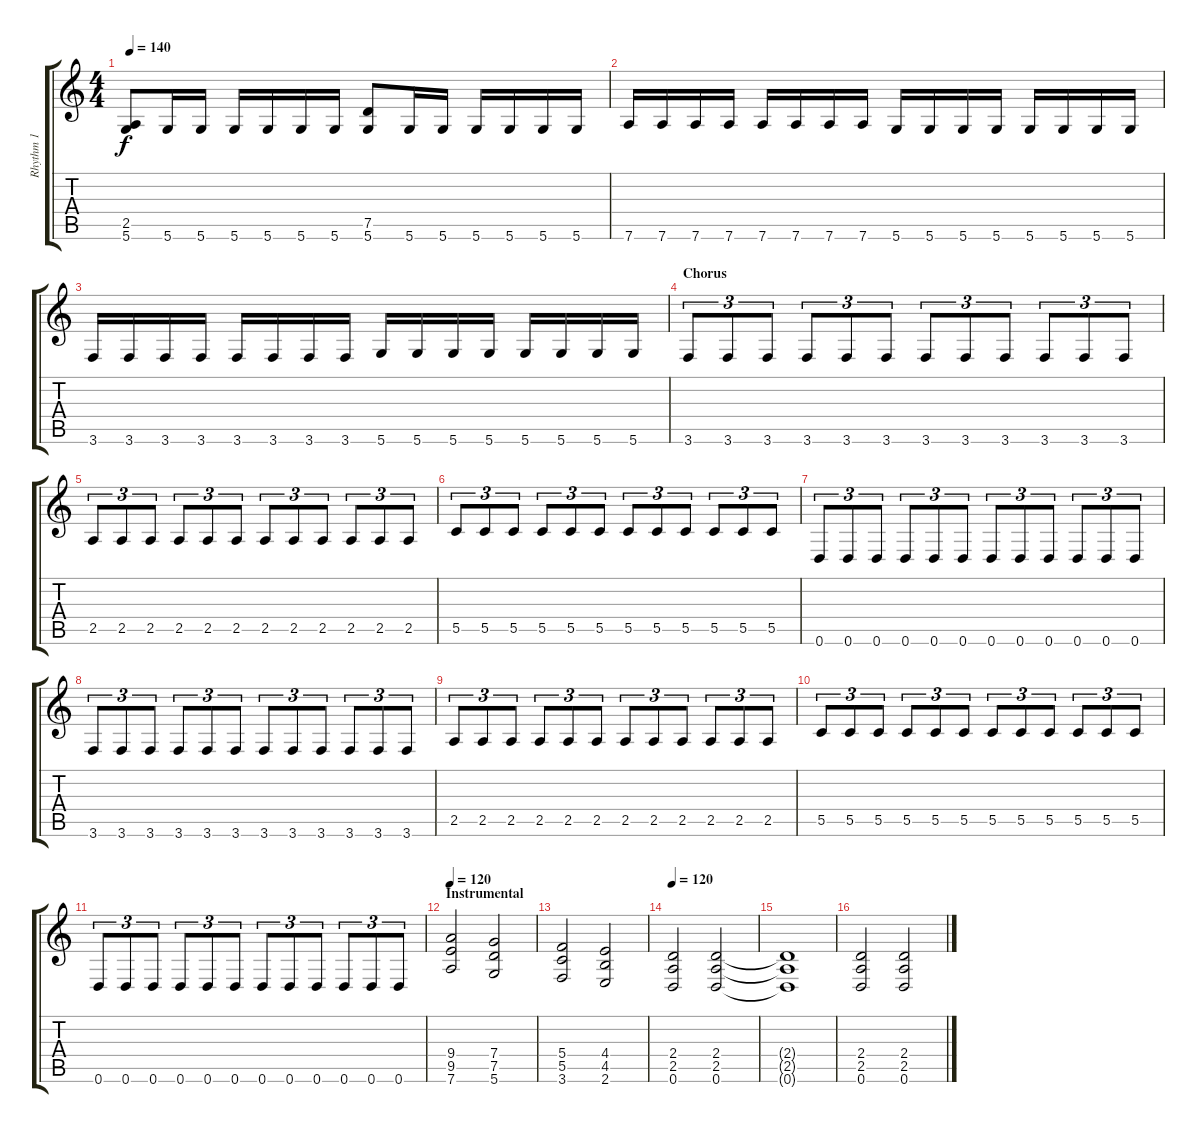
\track ("Rhythm 1" "Rhythm 1") {instrument distortionguitar}
\staff {score tabs}
\tuning (D4 A3 F3 C3 G2 D2) {hide}
\ts (4 4)
\tempo 140
\clef g2
\ks c
(2.5 5.6).8{dy f} 5.6.16 5.6.16 5.6.16 5.6.16 5.6.16 5.6.16 (7.5 5.6).8 5.6.16 5.6.16 5.6.16 5.6.16 5.6.16 5.6.16 |
7.6.16 7.6.16 7.6.16 7.6.16 7.6.16 7.6.16 7.6.16 7.6.16 5.6.16 5.6.16 5.6.16 5.6.16 5.6.16 5.6.16 5.6.16 5.6.16 |
3.6.16 3.6.16 3.6.16 3.6.16 3.6.16 3.6.16 3.6.16 3.6.16 5.6.16 5.6.16 5.6.16 5.6.16 5.6.16 5.6.16 5.6.16 5.6.16 |
\section ("" "Chorus")
3.6.8{tu (3 2) volume 12} 3.6.8{tu (3 2)} 3.6.8{tu (3 2)} 3.6.8{tu (3 2)} 3.6.8{tu (3 2)} 3.6.8{tu (3 2)} 3.6.8{tu (3 2)} 3.6.8{tu (3 2)} 3.6.8{tu (3 2)} 3.6.8{tu (3 2)} 3.6.8{tu (3 2)} 3.6.8{tu (3 2)} |
2.5.8{tu (3 2)} 2.5.8{tu (3 2)} 2.5.8{tu (3 2)} 2.5.8{tu (3 2)} 2.5.8{tu (3 2)} 2.5.8{tu (3 2)} 2.5.8{tu (3 2)} 2.5.8{tu (3 2)} 2.5.8{tu (3 2)} 2.5.8{tu (3 2)} 2.5.8{tu (3 2)} 2.5.8{tu (3 2)} |
5.5.8{tu (3 2)} 5.5.8{tu (3 2)} 5.5.8{tu (3 2)} 5.5.8{tu (3 2)} 5.5.8{tu (3 2)} 5.5.8{tu (3 2)} 5.5.8{tu (3 2)} 5.5.8{tu (3 2)} 5.5.8{tu (3 2)} 5.5.8{tu (3 2)} 5.5.8{tu (3 2)} 5.5.8{tu (3 2)} |
0.6.8{tu (3 2)} 0.6.8{tu (3 2)} 0.6.8{tu (3 2)} 0.6.8{tu (3 2)} 0.6.8{tu (3 2)} 0.6.8{tu (3 2)} 0.6.8{tu (3 2)} 0.6.8{tu (3 2)} 0.6.8{tu (3 2)} 0.6.8{tu (3 2)} 0.6.8{tu (3 2)} 0.6.8{tu (3 2)} |
3.6.8{tu (3 2) volume 12} 3.6.8{tu (3 2)} 3.6.8{tu (3 2)} 3.6.8{tu (3 2)} 3.6.8{tu (3 2)} 3.6.8{tu (3 2)} 3.6.8{tu (3 2)} 3.6.8{tu (3 2)} 3.6.8{tu (3 2)} 3.6.8{tu (3 2)} 3.6.8{tu (3 2)} 3.6.8{tu (3 2)} |
2.5.8{tu (3 2)} 2.5.8{tu (3 2)} 2.5.8{tu (3 2)} 2.5.8{tu (3 2)} 2.5.8{tu (3 2)} 2.5.8{tu (3 2)} 2.5.8{tu (3 2)} 2.5.8{tu (3 2)} 2.5.8{tu (3 2)} 2.5.8{tu (3 2)} 2.5.8{tu (3 2)} 2.5.8{tu (3 2)} |
5.5.8{tu (3 2)} 5.5.8{tu (3 2)} 5.5.8{tu (3 2)} 5.5.8{tu (3 2)} 5.5.8{tu (3 2)} 5.5.8{tu (3 2)} 5.5.8{tu (3 2)} 5.5.8{tu (3 2)} 5.5.8{tu (3 2)} 5.5.8{tu (3 2)} 5.5.8{tu (3 2)} 5.5.8{tu (3 2)} |
0.6.8{tu (3 2)} 0.6.8{tu (3 2)} 0.6.8{tu (3 2)} 0.6.8{tu (3 2)} 0.6.8{tu (3 2)} 0.6.8{tu (3 2)} 0.6.8{tu (3 2)} 0.6.8{tu (3 2)} 0.6.8{tu (3 2)} 0.6.8{tu (3 2)} 0.6.8{tu (3 2)} 0.6.8{tu (3 2)} |
\section ("" "Instrumental ")
\tempo 120
(9.4 9.5 7.6).2{volume 10} (7.4 7.5 5.6).2 |
(5.4 5.5 3.6).2 (4.4 4.5 2.6).2 |
\tempo 120
(2.4 2.5 0.6).2 (2.4 2.5 0.6).2 |
(2.4{t} 2.5{t} 0.6{t}).1 |
(2.4 2.5 0.6).2 (2.4 2.5 0.6).2
